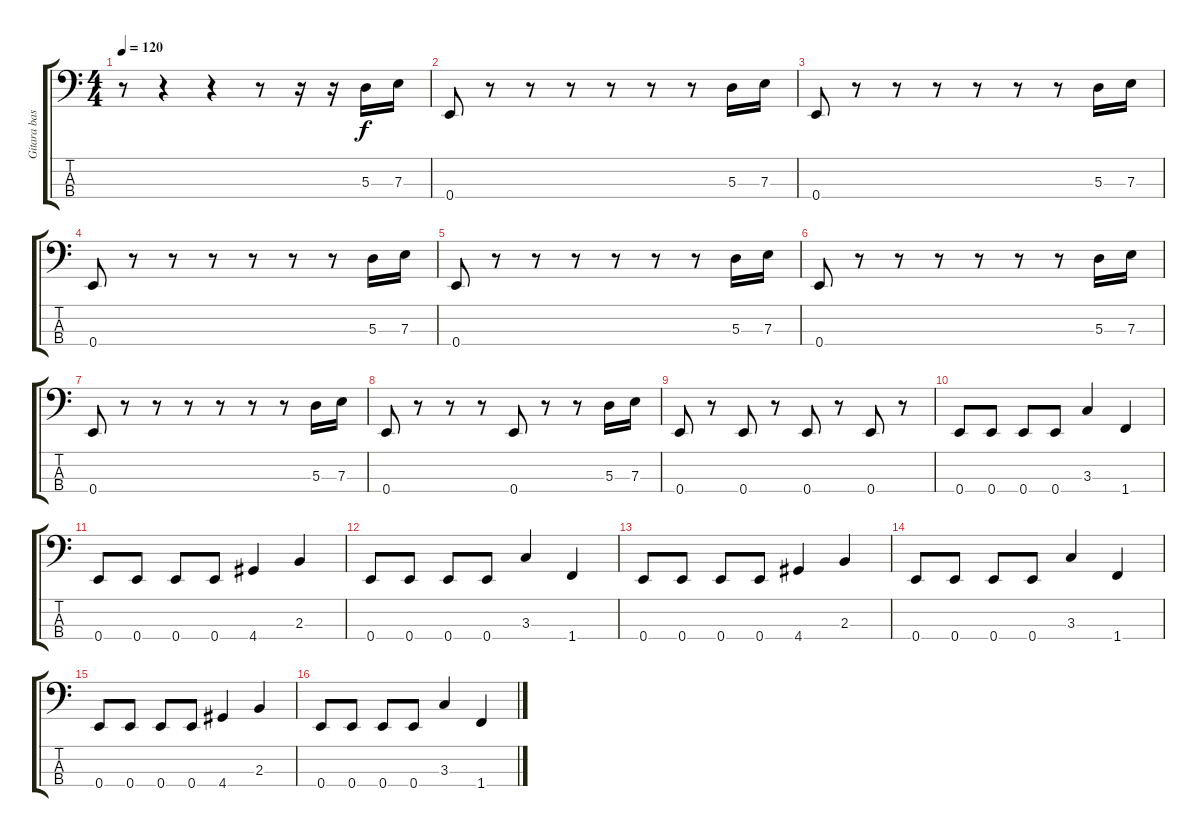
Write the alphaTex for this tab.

\track ("Gitara basowa" "Gitara bas") {instrument electricbasspick}
\staff {score tabs}
\tuning (G2 D2 A1 E1) {hide}
\ts (4 4)
\tempo 120
\clef f4
\ks c
r.8{dy f instrument electricbasspick} r.4 r.4 r.8 r.16 r.16 5.3.16 7.3.16 |
0.4.8 r.8 r.8 r.8 r.8 r.8 r.8 5.3.16 7.3.16 |
0.4.8 r.8 r.8 r.8 r.8 r.8 r.8 5.3.16 7.3.16 |
0.4.8 r.8 r.8 r.8 r.8 r.8 r.8 5.3.16 7.3.16 |
0.4.8 r.8 r.8 r.8 r.8 r.8 r.8 5.3.16 7.3.16 |
0.4.8 r.8 r.8 r.8 r.8 r.8 r.8 5.3.16 7.3.16 |
0.4.8 r.8 r.8 r.8 r.8 r.8 r.8 5.3.16 7.3.16 |
0.4.8 r.8 r.8 r.8 0.4.8 r.8 r.8 5.3.16 7.3.16 |
0.4.8 r.8 0.4.8 r.8 0.4.8 r.8 0.4.8 r.8 |
0.4.8 0.4.8 0.4.8 0.4.8 3.3.4 1.4.4 |
0.4.8 0.4.8 0.4.8 0.4.8 4.4.4 2.3.4 |
0.4.8 0.4.8 0.4.8 0.4.8 3.3.4 1.4.4 |
0.4.8 0.4.8 0.4.8 0.4.8 4.4.4 2.3.4 |
0.4.8 0.4.8 0.4.8 0.4.8 3.3.4 1.4.4 |
0.4.8 0.4.8 0.4.8 0.4.8 4.4.4 2.3.4 |
0.4.8 0.4.8 0.4.8 0.4.8 3.3.4 1.4.4
